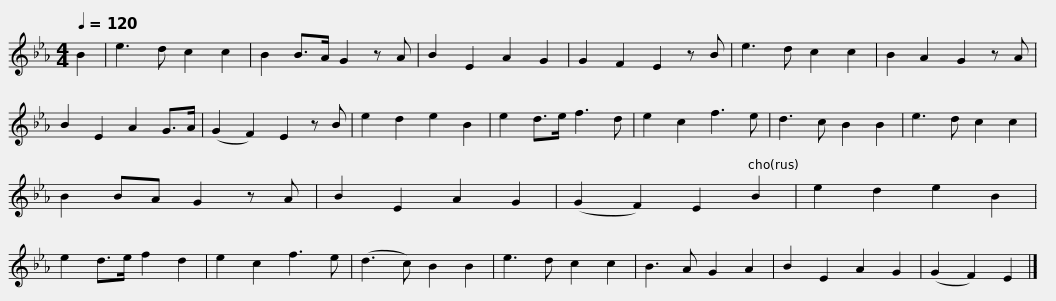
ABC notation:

X:1
L:1/8
Q:1/4=120
M:4/4
I:linebreak $
K:Eb
V:1 treble
V:1
 B2 | e3 d c2 c2 | B2 B>A G2 z A | B2 E2 A2 G2 | G2 F2 E2 z B | %5
 e3 d c2 c2 | B2 A2 G2 z A | B2 E2 A2 G>A |$ (G2 F2) E2 z B | e2 d2 e2 B2 | %10
 e2 d>e f3 d | e2 c2 f3 e | d3 c B2 B2 | e3 d c2 c2 | B2 BA G2 z A | %15
 B2 E2 A2 G2 |$ (G2 F2) E2 B2 | e2 d2 e2 B2 | e2 d>e f2 d2 | e2 c2 f3 e | %20
 (d3 c) B2 B2 | e3 d c2 c2 | B3 A G2 A2 | B2 E2 A2 G2 | (G2 F2) E2 |] %25
